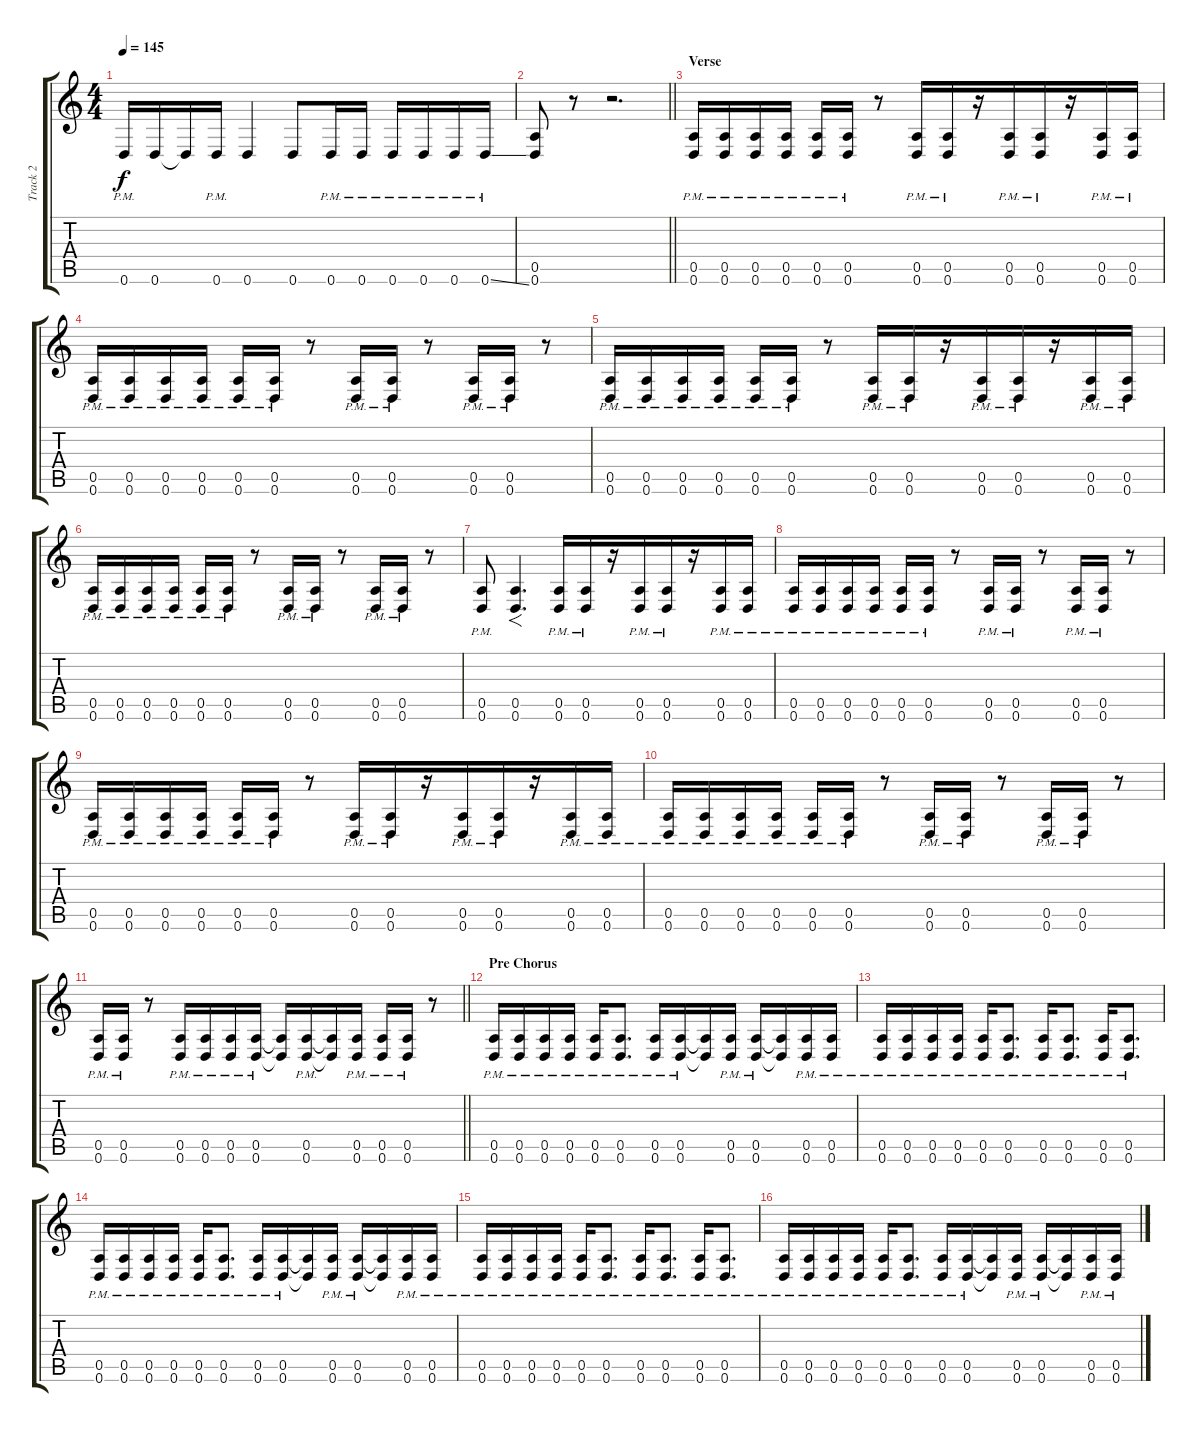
\track ("Track 2" "Track 2") {instrument distortionguitar}
\staff {score tabs}
\tuning (E4 B3 G3 D3 A2 D2) {hide}
\ts (4 4)
\tempo 145
\clef g2
\ks c
0.6{pm}.16{dy f} 0.6.16 0.6{t}.16 0.6{pm}.16 0.6.4 0.6.8 0.6{pm}.16 0.6{pm}.16 0.6{pm}.16 0.6{pm}.16 0.6{pm}.16 0.6{ss pm}.16 |
\barLineRight lightlight
(0.5 0.6).8 r.8 r.2{d} |
\section ("" "Verse")
(0.5{pm} 0.6{pm}).16 (0.5{pm} 0.6{pm}).16 (0.5{pm} 0.6{pm}).16 (0.5{pm} 0.6{pm}).16 (0.5{pm} 0.6{pm}).16 (0.5{pm} 0.6{pm}).16 r.8 (0.5{pm} 0.6{pm}).16 (0.5{pm} 0.6{pm}).16 r.16 (0.5{pm} 0.6{pm}).16{beam merge} (0.5{pm} 0.6{pm}).16 r.16 (0.5{pm} 0.6{pm}).16 (0.5{pm} 0.6{pm}).16 |
(0.5{pm} 0.6{pm}).16 (0.5{pm} 0.6{pm}).16 (0.5{pm} 0.6{pm}).16 (0.5{pm} 0.6{pm}).16 (0.5{pm} 0.6{pm}).16 (0.5{pm} 0.6{pm}).16 r.8 (0.5{pm} 0.6{pm}).16 (0.5{pm} 0.6{pm}).16 r.8 (0.5{pm} 0.6{pm}).16 (0.5{pm} 0.6{pm}).16 r.8 |
(0.5{pm} 0.6{pm}).16 (0.5{pm} 0.6{pm}).16 (0.5{pm} 0.6{pm}).16 (0.5{pm} 0.6{pm}).16 (0.5{pm} 0.6{pm}).16 (0.5{pm} 0.6{pm}).16 r.8 (0.5{pm} 0.6{pm}).16 (0.5{pm} 0.6{pm}).16 r.16 (0.5{pm} 0.6{pm}).16{beam merge} (0.5{pm} 0.6{pm}).16 r.16 (0.5{pm} 0.6{pm}).16 (0.5{pm} 0.6{pm}).16 |
(0.5{pm} 0.6{pm}).16 (0.5{pm} 0.6{pm}).16 (0.5{pm} 0.6{pm}).16 (0.5{pm} 0.6{pm}).16 (0.5{pm} 0.6{pm}).16 (0.5{pm} 0.6{pm}).16 r.8 (0.5{pm} 0.6{pm}).16 (0.5{pm} 0.6{pm}).16 r.8 (0.5{pm} 0.6{pm}).16 (0.5{pm} 0.6{pm}).16 r.8 |
(0.5{pm} 0.6{pm}).8 (0.5 0.6).4{f d} (0.5{pm} 0.6{pm}).16 (0.5{pm} 0.6{pm}).16 r.16 (0.5{pm} 0.6{pm}).16{beam merge} (0.5{pm} 0.6{pm}).16 r.16 (0.5{pm} 0.6{pm}).16 (0.5{pm} 0.6{pm}).16 |
(0.5{pm} 0.6{pm}).16 (0.5{pm} 0.6{pm}).16 (0.5{pm} 0.6{pm}).16 (0.5{pm} 0.6{pm}).16 (0.5{pm} 0.6{pm}).16 (0.5{pm} 0.6{pm}).16 r.8 (0.5{pm} 0.6{pm}).16 (0.5{pm} 0.6{pm}).16 r.8 (0.5{pm} 0.6{pm}).16 (0.5{pm} 0.6{pm}).16 r.8 |
(0.5{pm} 0.6{pm}).16 (0.5{pm} 0.6{pm}).16 (0.5{pm} 0.6{pm}).16 (0.5{pm} 0.6{pm}).16 (0.5{pm} 0.6{pm}).16 (0.5{pm} 0.6{pm}).16 r.8 (0.5{pm} 0.6{pm}).16 (0.5{pm} 0.6{pm}).16 r.16 (0.5{pm} 0.6{pm}).16{beam merge} (0.5{pm} 0.6{pm}).16 r.16 (0.5{pm} 0.6{pm}).16 (0.5{pm} 0.6{pm}).16 |
(0.5{pm} 0.6{pm}).16 (0.5{pm} 0.6{pm}).16 (0.5{pm} 0.6{pm}).16 (0.5{pm} 0.6{pm}).16 (0.5{pm} 0.6{pm}).16 (0.5{pm} 0.6{pm}).16 r.8 (0.5{pm} 0.6{pm}).16 (0.5{pm} 0.6{pm}).16 r.8 (0.5{pm} 0.6{pm}).16 (0.5{pm} 0.6{pm}).16 r.8 |
\barLineRight lightlight
(0.5{pm} 0.6{pm}).16 (0.5{pm} 0.6{pm}).16 r.8 (0.5{pm} 0.6{pm}).16 (0.5{pm} 0.6{pm}).16 (0.5{pm} 0.6{pm}).16 (0.5{pm} 0.6{pm}).16 (0.5{t} 0.6{t}).16 (0.5{pm} 0.6{pm}).16 (0.5{t} 0.6{t}).16 (0.5{pm} 0.6{pm}).16 (0.5{pm} 0.6{pm}).16 (0.5{pm} 0.6{pm}).16 r.8 |
\section ("" "Pre Chorus")
(0.5{pm} 0.6{pm}).16 (0.5{pm} 0.6{pm}).16 (0.5{pm} 0.6{pm}).16 (0.5{pm} 0.6{pm}).16 (0.5{pm} 0.6{pm}).16 (0.5{pm} 0.6{pm}).8{d} (0.5{pm} 0.6{pm}).16 (0.5{pm} 0.6{pm}).16 (0.5{t} 0.6{t}).16 (0.5{pm} 0.6{pm}).16 (0.5{pm} 0.6{pm}).16 (0.5{t} 0.6{t}).16 (0.5{pm} 0.6{pm}).16 (0.5{pm} 0.6{pm}).16 |
(0.5{pm} 0.6{pm}).16 (0.5{pm} 0.6{pm}).16 (0.5{pm} 0.6{pm}).16 (0.5{pm} 0.6{pm}).16 (0.5{pm} 0.6{pm}).16 (0.5{pm} 0.6{pm}).8{d} (0.5{pm} 0.6{pm}).16 (0.5{pm} 0.6{pm}).8{d} (0.5{pm} 0.6{pm}).16 (0.5{pm} 0.6{pm}).8{d} |
(0.5{pm} 0.6{pm}).16 (0.5{pm} 0.6{pm}).16 (0.5{pm} 0.6{pm}).16 (0.5{pm} 0.6{pm}).16 (0.5{pm} 0.6{pm}).16 (0.5{pm} 0.6{pm}).8{d} (0.5{pm} 0.6{pm}).16 (0.5{pm} 0.6{pm}).16 (0.5{t} 0.6{t}).16 (0.5{pm} 0.6{pm}).16 (0.5{pm} 0.6{pm}).16 (0.5{t} 0.6{t}).16 (0.5{pm} 0.6{pm}).16 (0.5{pm} 0.6{pm}).16 |
(0.5{pm} 0.6{pm}).16 (0.5{pm} 0.6{pm}).16 (0.5{pm} 0.6{pm}).16 (0.5{pm} 0.6{pm}).16 (0.5{pm} 0.6{pm}).16 (0.5{pm} 0.6{pm}).8{d} (0.5{pm} 0.6{pm}).16 (0.5{pm} 0.6{pm}).8{d} (0.5{pm} 0.6{pm}).16 (0.5{pm} 0.6{pm}).8{d} |
(0.5{pm} 0.6{pm}).16 (0.5{pm} 0.6{pm}).16 (0.5{pm} 0.6{pm}).16 (0.5{pm} 0.6{pm}).16 (0.5{pm} 0.6{pm}).16 (0.5{pm} 0.6{pm}).8{d} (0.5{pm} 0.6{pm}).16 (0.5{pm} 0.6{pm}).16 (0.5{t} 0.6{t}).16 (0.5{pm} 0.6{pm}).16 (0.5{pm} 0.6{pm}).16 (0.5{t} 0.6{t}).16 (0.5{pm} 0.6{pm}).16 (0.5{pm} 0.6{pm}).16
